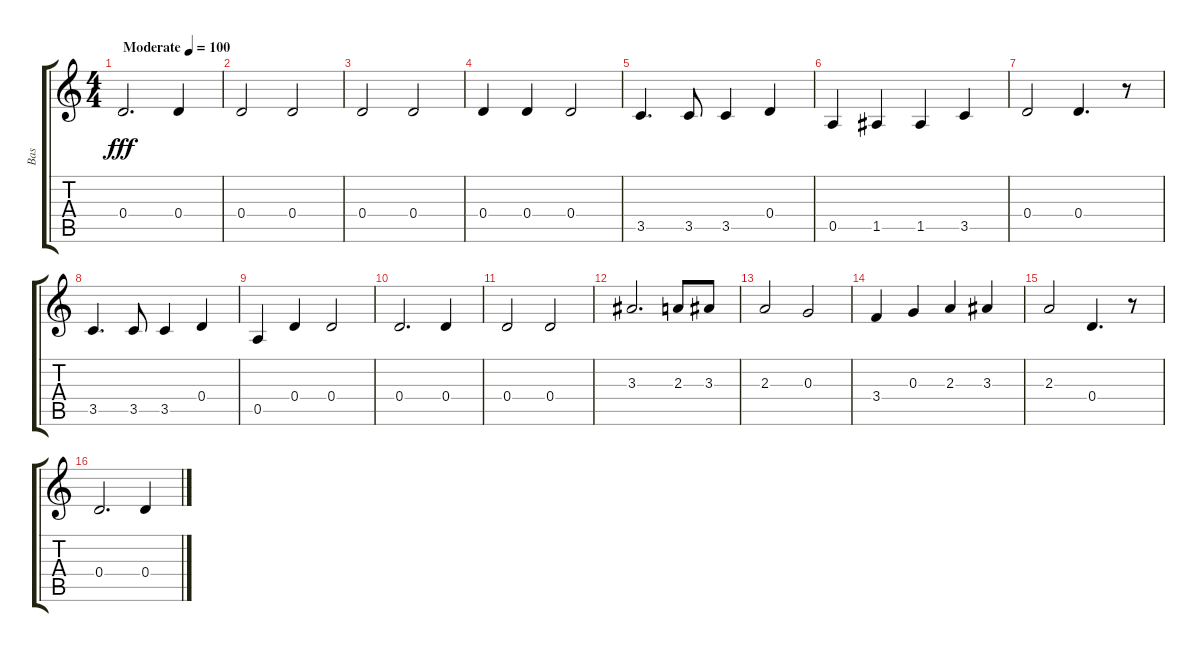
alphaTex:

\track ("Bas" "Bas") {instrument acousticguitarsteel}
\staff {score tabs}
\tuning (E4 B3 G3 D3 A2 E2) {hide}
\ts (4 4)
\tempo (100 "Moderate")
\clef g2
\ks c
0.4.2{d dy fff instrument acousticguitarsteel} 0.4.4 |
0.4.2 0.4.2 |
0.4.2 0.4.2 |
0.4.4 0.4.4 0.4.2 |
3.5.4{d} 3.5.8 3.5.4 0.4.4 |
0.5.4 1.5.4 1.5.4 3.5.4 |
0.4.2 0.4.4{d} r.8 |
3.5.4{d} 3.5.8 3.5.4 0.4.4 |
0.5.4 0.4.4 0.4.2 |
0.4.2{d} 0.4.4 |
0.4.2 0.4.2 |
3.3.2{d} 2.3.8 3.3.8 |
2.3.2 0.3.2 |
3.4.4 0.3.4 2.3.4 3.3.4 |
2.3.2 0.4.4{d} r.8 |
0.4.2{d} 0.4.4
